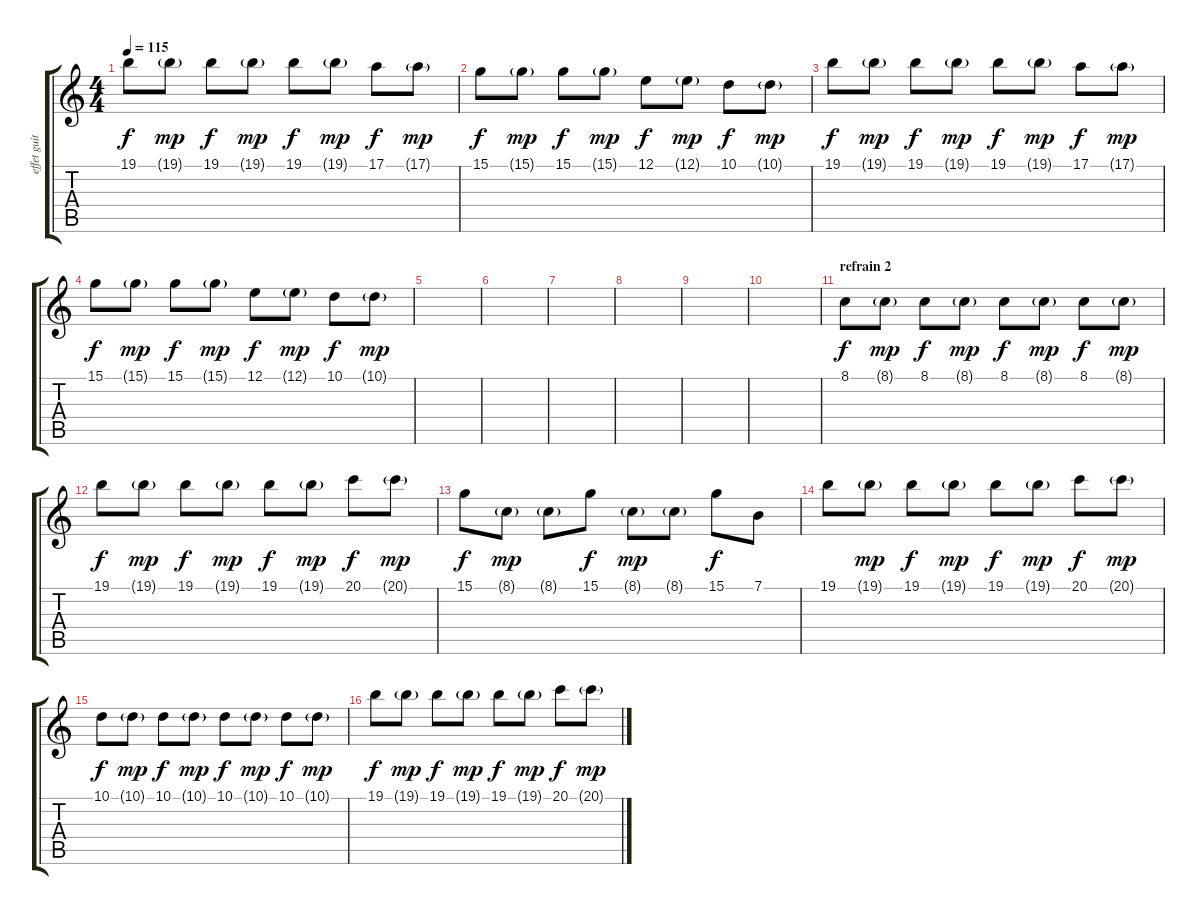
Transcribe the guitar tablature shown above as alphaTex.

\track ("effet guitare" "effet guit") {instrument pad4choir}
\staff {score tabs}
\tuning (E4 B3 G3 D3 A2 E2) {hide}
\ts (4 4)
\tempo 115
\clef g2
\ks c
19.1.8{dy f} 19.1{g}.8{dy mp} 19.1.8{dy f} 19.1{g}.8{dy mp} 19.1.8{dy f} 19.1{g}.8{dy mp} 17.1.8{dy f} 17.1{g}.8{dy mp} |
15.1.8{dy f} 15.1{g}.8{dy mp} 15.1.8{dy f} 15.1{g}.8{dy mp} 12.1.8{dy f} 12.1{g}.8{dy mp} 10.1.8{dy f} 10.1{g}.8{dy mp} |
19.1.8{dy f} 19.1{g}.8{dy mp} 19.1.8{dy f} 19.1{g}.8{dy mp} 19.1.8{dy f} 19.1{g}.8{dy mp} 17.1.8{dy f} 17.1{g}.8{dy mp} |
15.1.8{dy f} 15.1{g}.8{dy mp} 15.1.8{dy f} 15.1{g}.8{dy mp} 12.1.8{dy f} 12.1{g}.8{dy mp} 10.1.8{dy f} 10.1{g}.8{dy mp} |
|
|
|
|
|
|
\section ("" "refrain 2")
8.1.8{dy f} 8.1{g}.8{dy mp} 8.1.8{dy f} 8.1{g}.8{dy mp} 8.1.8{dy f} 8.1{g}.8{dy mp} 8.1.8{dy f} 8.1{g}.8{dy mp} |
19.1.8{dy f} 19.1{g}.8{dy mp} 19.1.8{dy f} 19.1{g}.8{dy mp} 19.1.8{dy f} 19.1{g}.8{dy mp} 20.1.8{dy f} 20.1{g}.8{dy mp} |
15.1.8{dy f} 8.1{g}.8{dy mp} 8.1{g}.8 15.1.8{dy f} 8.1{g}.8{dy mp} 8.1{g}.8 15.1.8{dy f} 7.1.8 |
19.1.8 19.1{g}.8{dy mp} 19.1.8{dy f} 19.1{g}.8{dy mp} 19.1.8{dy f} 19.1{g}.8{dy mp} 20.1.8{dy f} 20.1{g}.8{dy mp} |
10.1.8{dy f} 10.1{g}.8{dy mp} 10.1.8{dy f} 10.1{g}.8{dy mp} 10.1.8{dy f} 10.1{g}.8{dy mp} 10.1.8{dy f} 10.1{g}.8{dy mp} |
19.1.8{dy f} 19.1{g}.8{dy mp} 19.1.8{dy f} 19.1{g}.8{dy mp} 19.1.8{dy f} 19.1{g}.8{dy mp} 20.1.8{dy f} 20.1{g}.8{dy mp}
